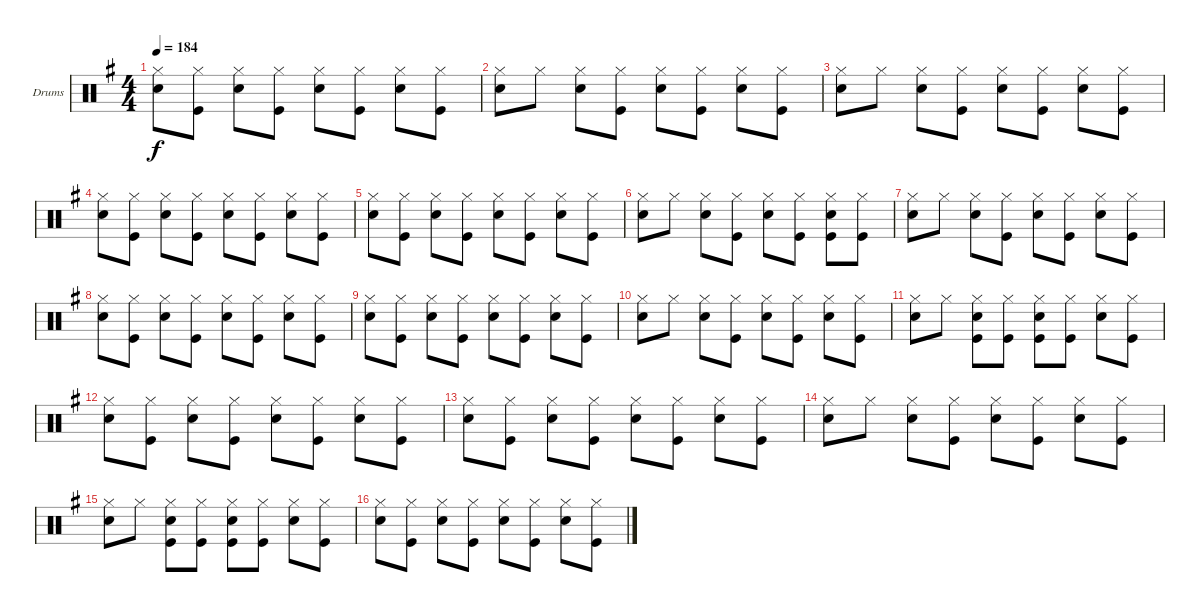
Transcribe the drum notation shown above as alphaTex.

\defaultSystemsLayout 4
\bracketExtendMode groupsimilarinstruments
\firstSystemTrackNameOrientation horizontal
\otherSystemsTrackNameOrientation horizontal
\track ("Nick Menza" "Drums") {instrument percussion}
\staff {score}
\articulation defaults
\ts (4 4)
\tempo 184
\clef neutral
\scale
0.333333
\ks g
("Hi-Hat (closed)" "Snare (hit) 2").8{dy f} ("Kick (hit)" "Hi-Hat (closed)").8 ("Hi-Hat (closed)" "Snare (hit) 2").8 ("Kick (hit)" "Hi-Hat (closed)").8 ("Hi-Hat (closed)" "Snare (hit) 2").8 ("Kick (hit)" "Hi-Hat (closed)").8 ("Hi-Hat (closed)" "Snare (hit) 2").8 ("Kick (hit)" "Hi-Hat (closed)").8 |
\scale
0.333333 ("Hi-Hat (closed)" "Snare (hit) 2").8 "Hi-Hat (closed)".8 ("Hi-Hat (closed)" "Snare (hit) 2").8 ("Kick (hit)" "Hi-Hat (closed)").8 ("Hi-Hat (closed)" "Snare (hit) 2").8 ("Kick (hit)" "Hi-Hat (closed)").8 ("Hi-Hat (closed)" "Snare (hit) 2").8 ("Kick (hit)" "Hi-Hat (closed)").8 |
\scale
0.333333 ("Hi-Hat (closed)" "Snare (hit) 2").8 "Hi-Hat (closed)".8 ("Hi-Hat (closed)" "Snare (hit) 2").8 ("Kick (hit)" "Hi-Hat (closed)").8 ("Hi-Hat (closed)" "Snare (hit) 2").8 ("Kick (hit)" "Hi-Hat (closed)").8 ("Hi-Hat (closed)" "Snare (hit) 2").8 ("Kick (hit)" "Hi-Hat (closed)").8 |
\scale
0.333333 ("Hi-Hat (closed)" "Snare (hit) 2").8 ("Kick (hit)" "Hi-Hat (closed)").8 ("Hi-Hat (closed)" "Snare (hit) 2").8 ("Kick (hit)" "Hi-Hat (closed)").8 ("Hi-Hat (closed)" "Snare (hit) 2").8 ("Kick (hit)" "Hi-Hat (closed)").8 ("Hi-Hat (closed)" "Snare (hit) 2").8 ("Kick (hit)" "Hi-Hat (closed)").8 |
\scale
0.333333 ("Hi-Hat (closed)" "Snare (hit) 2").8 ("Kick (hit)" "Hi-Hat (closed)").8 ("Hi-Hat (closed)" "Snare (hit) 2").8 ("Kick (hit)" "Hi-Hat (closed)").8 ("Hi-Hat (closed)" "Snare (hit) 2").8 ("Kick (hit)" "Hi-Hat (closed)").8 ("Hi-Hat (closed)" "Snare (hit) 2").8 ("Kick (hit)" "Hi-Hat (closed)").8 |
\scale
0.333333 ("Hi-Hat (closed)" "Snare (hit) 2").8 "Hi-Hat (closed)".8 ("Hi-Hat (closed)" "Snare (hit) 2").8 ("Kick (hit)" "Hi-Hat (closed)").8 ("Hi-Hat (closed)" "Snare (hit) 2").8 ("Kick (hit)" "Hi-Hat (closed)").8 ("Kick (hit)" "Hi-Hat (closed)" "Snare (hit) 2").8 ("Kick (hit)" "Hi-Hat (closed)").8 |
\scale
0.333333 ("Hi-Hat (closed)" "Snare (hit) 2").8 "Hi-Hat (closed)".8 ("Hi-Hat (closed)" "Snare (hit) 2").8 ("Kick (hit)" "Hi-Hat (closed)").8 ("Hi-Hat (closed)" "Snare (hit) 2").8 ("Kick (hit)" "Hi-Hat (closed)").8 ("Hi-Hat (closed)" "Snare (hit) 2").8 ("Kick (hit)" "Hi-Hat (closed)").8 |
\scale
0.333333 ("Hi-Hat (closed)" "Snare (hit) 2").8 ("Kick (hit)" "Hi-Hat (closed)").8 ("Hi-Hat (closed)" "Snare (hit) 2").8 ("Kick (hit)" "Hi-Hat (closed)").8 ("Hi-Hat (closed)" "Snare (hit) 2").8 ("Kick (hit)" "Hi-Hat (closed)").8 ("Hi-Hat (closed)" "Snare (hit) 2").8 ("Kick (hit)" "Hi-Hat (closed)").8 |
\scale
0.333333 ("Hi-Hat (closed)" "Snare (hit) 2").8 ("Kick (hit)" "Hi-Hat (closed)").8 ("Hi-Hat (closed)" "Snare (hit) 2").8 ("Kick (hit)" "Hi-Hat (closed)").8 ("Hi-Hat (closed)" "Snare (hit) 2").8 ("Kick (hit)" "Hi-Hat (closed)").8 ("Hi-Hat (closed)" "Snare (hit) 2").8 ("Kick (hit)" "Hi-Hat (closed)").8 |
\scale
0.333333 ("Hi-Hat (closed)" "Snare (hit) 2").8 "Hi-Hat (closed)".8 ("Hi-Hat (closed)" "Snare (hit) 2").8 ("Kick (hit)" "Hi-Hat (closed)").8 ("Hi-Hat (closed)" "Snare (hit) 2").8 ("Kick (hit)" "Hi-Hat (closed)").8 ("Hi-Hat (closed)" "Snare (hit) 2").8 ("Kick (hit)" "Hi-Hat (closed)").8 |
\scale
0.333333 ("Hi-Hat (closed)" "Snare (hit) 2").8 "Hi-Hat (closed)".8 ("Kick (hit)" "Hi-Hat (closed)" "Snare (hit) 2").8 ("Kick (hit)" "Hi-Hat (closed)").8 ("Kick (hit)" "Hi-Hat (closed)" "Snare (hit) 2").8 ("Kick (hit)" "Hi-Hat (closed)").8 ("Hi-Hat (closed)" "Snare (hit) 2").8 ("Kick (hit)" "Hi-Hat (closed)").8 |
\scale
0.333333 ("Hi-Hat (closed)" "Snare (hit) 2").8 ("Kick (hit)" "Hi-Hat (closed)").8 ("Hi-Hat (closed)" "Snare (hit) 2").8 ("Kick (hit)" "Hi-Hat (closed)").8 ("Hi-Hat (closed)" "Snare (hit) 2").8 ("Kick (hit)" "Hi-Hat (closed)").8 ("Hi-Hat (closed)" "Snare (hit) 2").8 ("Kick (hit)" "Hi-Hat (closed)").8 |
\scale
0.333333 ("Hi-Hat (closed)" "Snare (hit) 2").8 ("Kick (hit)" "Hi-Hat (closed)").8 ("Hi-Hat (closed)" "Snare (hit) 2").8 ("Kick (hit)" "Hi-Hat (closed)").8 ("Hi-Hat (closed)" "Snare (hit) 2").8 ("Kick (hit)" "Hi-Hat (closed)").8 ("Hi-Hat (closed)" "Snare (hit) 2").8 ("Kick (hit)" "Hi-Hat (closed)").8 |
\scale
0.333333 ("Hi-Hat (closed)" "Snare (hit) 2").8 "Hi-Hat (closed)".8 ("Hi-Hat (closed)" "Snare (hit) 2").8 ("Kick (hit)" "Hi-Hat (closed)").8 ("Hi-Hat (closed)" "Snare (hit) 2").8 ("Kick (hit)" "Hi-Hat (closed)").8 ("Hi-Hat (closed)" "Snare (hit) 2").8 ("Kick (hit)" "Hi-Hat (closed)").8 |
\scale
0.333333 ("Hi-Hat (closed)" "Snare (hit) 2").8 "Hi-Hat (closed)".8 ("Kick (hit)" "Hi-Hat (closed)" "Snare (hit) 2").8 ("Kick (hit)" "Hi-Hat (closed)").8 ("Kick (hit)" "Hi-Hat (closed)" "Snare (hit) 2").8 ("Kick (hit)" "Hi-Hat (closed)").8 ("Hi-Hat (closed)" "Snare (hit) 2").8 ("Kick (hit)" "Hi-Hat (closed)").8 |
\scale
0.333333 ("Hi-Hat (closed)" "Snare (hit) 2").8 ("Kick (hit)" "Hi-Hat (closed)").8 ("Hi-Hat (closed)" "Snare (hit) 2").8 ("Kick (hit)" "Hi-Hat (closed)").8 ("Hi-Hat (closed)" "Snare (hit) 2").8 ("Kick (hit)" "Hi-Hat (closed)").8 ("Hi-Hat (closed)" "Snare (hit) 2").8 ("Kick (hit)" "Hi-Hat (closed)").8
